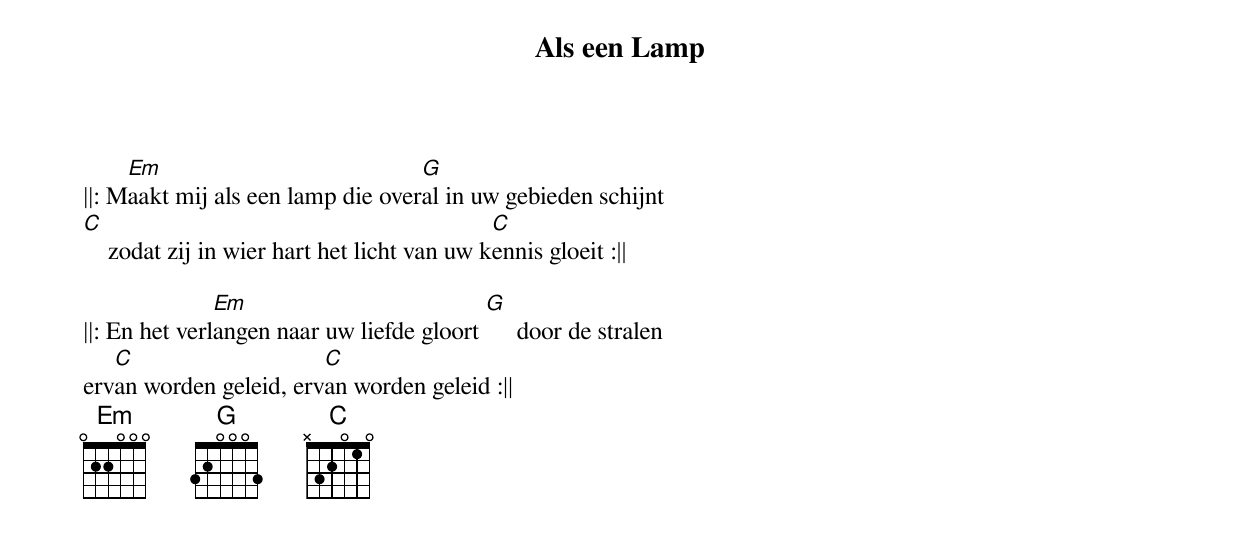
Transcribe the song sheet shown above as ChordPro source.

{title: Als een Lamp}
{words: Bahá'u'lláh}
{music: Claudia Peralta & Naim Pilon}
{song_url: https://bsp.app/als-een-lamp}

||: M[Em]aakt mij als een lamp die over[G]al in uw gebieden schijnt
[C]    zodat zij in wier hart het licht van uw k[C]ennis gloeit :||

||: En het verl[Em]angen naar uw liefde gloort [G]     door de stralen
erv[C]an worden geleid, erv[C]an worden geleid :||
